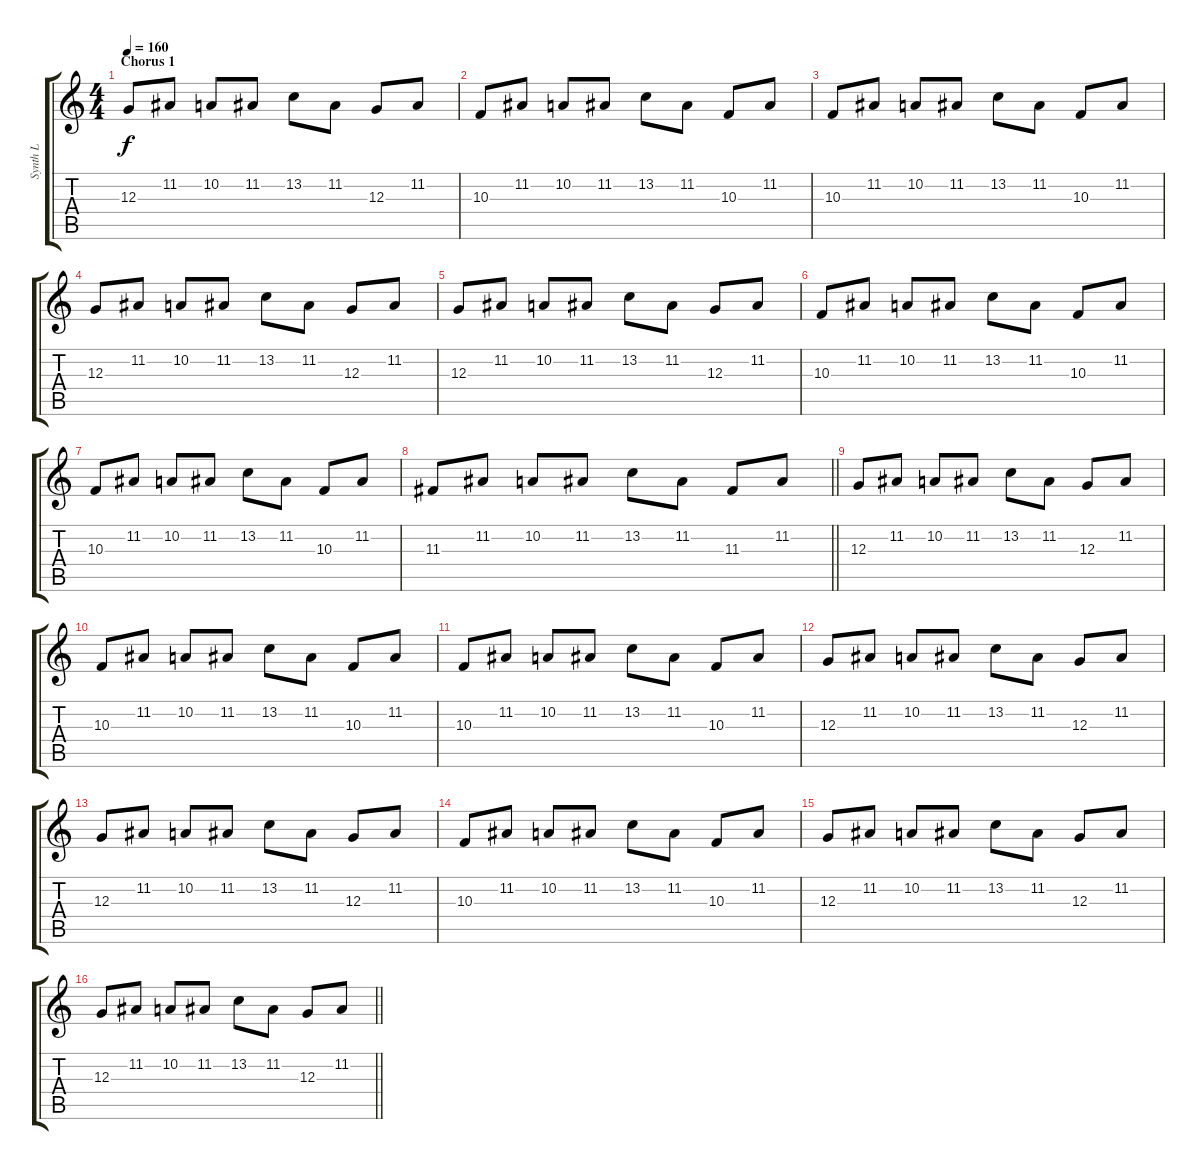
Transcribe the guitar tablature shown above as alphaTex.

\track ("Synth L" "Synth L") {instrument orchestralharp}
\staff {score tabs}
\tuning (E4 B3 G3 D3 A2 E2) {hide}
\ts (4 4)
\section ("" "Chorus 1")
\tempo 160
\clef g2
\ks c
12.3.8{dy f instrument pad1newage} 11.2.8 10.2.8 11.2.8 13.2.8 11.2.8 12.3.8 11.2.8 |
10.3.8 11.2.8 10.2.8 11.2.8 13.2.8 11.2.8 10.3.8 11.2.8 |
10.3.8 11.2.8 10.2.8 11.2.8 13.2.8 11.2.8 10.3.8 11.2.8 |
12.3.8 11.2.8 10.2.8 11.2.8 13.2.8 11.2.8 12.3.8 11.2.8 |
12.3.8 11.2.8 10.2.8 11.2.8 13.2.8 11.2.8 12.3.8 11.2.8 |
10.3.8 11.2.8 10.2.8 11.2.8 13.2.8 11.2.8 10.3.8 11.2.8 |
10.3.8 11.2.8 10.2.8 11.2.8 13.2.8 11.2.8 10.3.8 11.2.8 |
\barLineRight lightlight
11.3.8 11.2.8 10.2.8 11.2.8 13.2.8 11.2.8 11.3.8 11.2.8 |
12.3.8 11.2.8 10.2.8 11.2.8 13.2.8 11.2.8 12.3.8 11.2.8 |
10.3.8 11.2.8 10.2.8 11.2.8 13.2.8 11.2.8 10.3.8 11.2.8 |
10.3.8 11.2.8 10.2.8 11.2.8 13.2.8 11.2.8 10.3.8 11.2.8 |
12.3.8 11.2.8 10.2.8 11.2.8 13.2.8 11.2.8 12.3.8 11.2.8 |
12.3.8 11.2.8 10.2.8 11.2.8 13.2.8 11.2.8 12.3.8 11.2.8 |
10.3.8 11.2.8 10.2.8 11.2.8 13.2.8 11.2.8 10.3.8 11.2.8 |
12.3.8 11.2.8 10.2.8 11.2.8 13.2.8 11.2.8 12.3.8 11.2.8 |
\barLineRight lightlight
12.3.8 11.2.8 10.2.8 11.2.8 13.2.8 11.2.8 12.3.8 11.2.8
